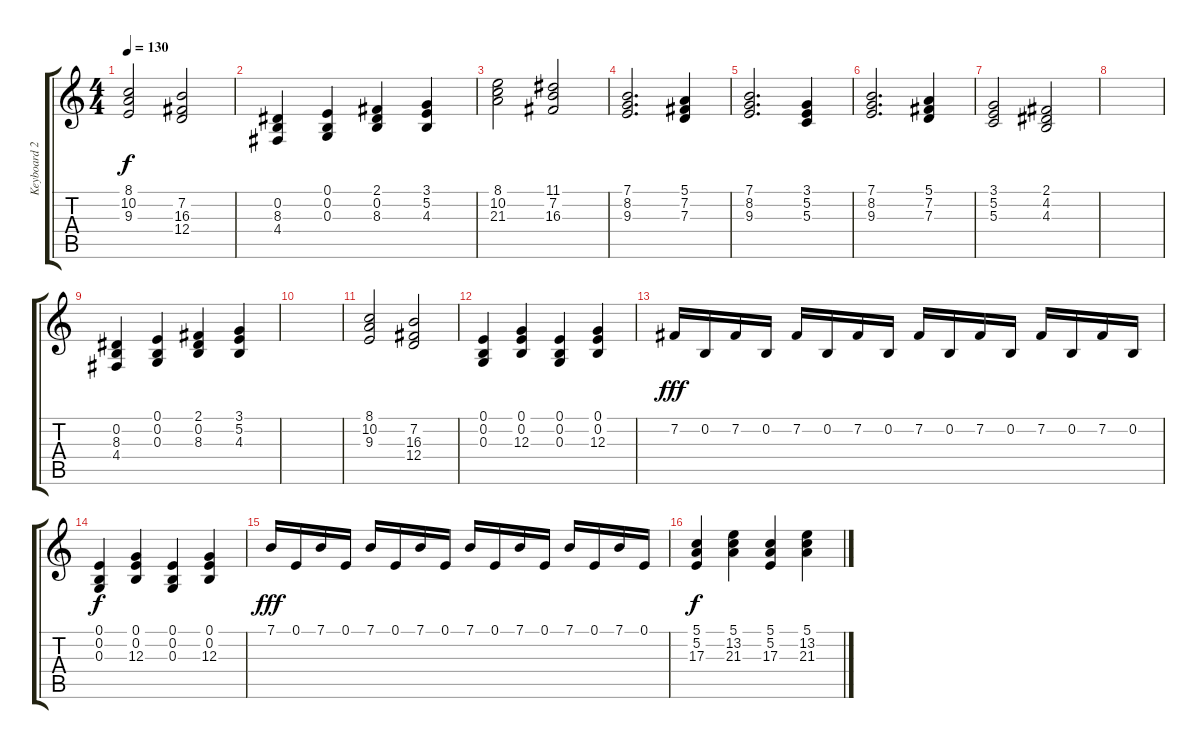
\track ("Keyboard 2" "Keyboard 2") {instrument churchorgan}
\staff {score tabs}
\tuning (E4 B3 G3 D3 A2 E2) {hide}
\ts (4 4)
\tempo 130
\clef g2
\ks c
(8.1 10.2 9.3).2{dy f} (7.2 16.3 12.4).2 |
(0.2 8.3 4.4).4 (0.1 0.2 0.3).4 (2.1 0.2 8.3).4 (3.1 5.2 4.3).4 |
(8.1 10.2 21.3).2 (11.1 7.2 16.3).2 |
(7.1 8.2 9.3).2{d} (5.1 7.2 7.3).4 |
(7.1 8.2 9.3).2{d} (3.1 5.2 5.3).4 |
(7.1 8.2 9.3).2{d} (5.1 7.2 7.3).4 |
(3.1 5.2 5.3).2 (2.1 4.2 4.3).2 |
|
(0.2 8.3 4.4).4 (0.1 0.2 0.3).4 (2.1 0.2 8.3).4 (3.1 5.2 4.3).4 |
|
(8.1 10.2 9.3).2 (7.2 16.3 12.4).2 |
(0.1 0.2 0.3).4 (0.1 0.2 12.3).4 (0.1 0.2 0.3).4 (0.1 0.2 12.3).4 |
7.2.16{dy fff} 0.2.16 7.2.16 0.2.16 7.2.16 0.2.16 7.2.16 0.2.16 7.2.16 0.2.16 7.2.16 0.2.16 7.2.16 0.2.16 7.2.16 0.2.16 |
(0.1 0.2 0.3).4{dy f} (0.1 0.2 12.3).4 (0.1 0.2 0.3).4 (0.1 0.2 12.3).4 |
7.1.16{dy fff} 0.1.16 7.1.16 0.1.16 7.1.16 0.1.16 7.1.16 0.1.16 7.1.16 0.1.16 7.1.16 0.1.16 7.1.16 0.1.16 7.1.16 0.1.16 |
(5.1 5.2 17.3).4{dy f} (5.1 13.2 21.3).4 (5.1 5.2 17.3).4 (5.1 13.2 21.3).4
